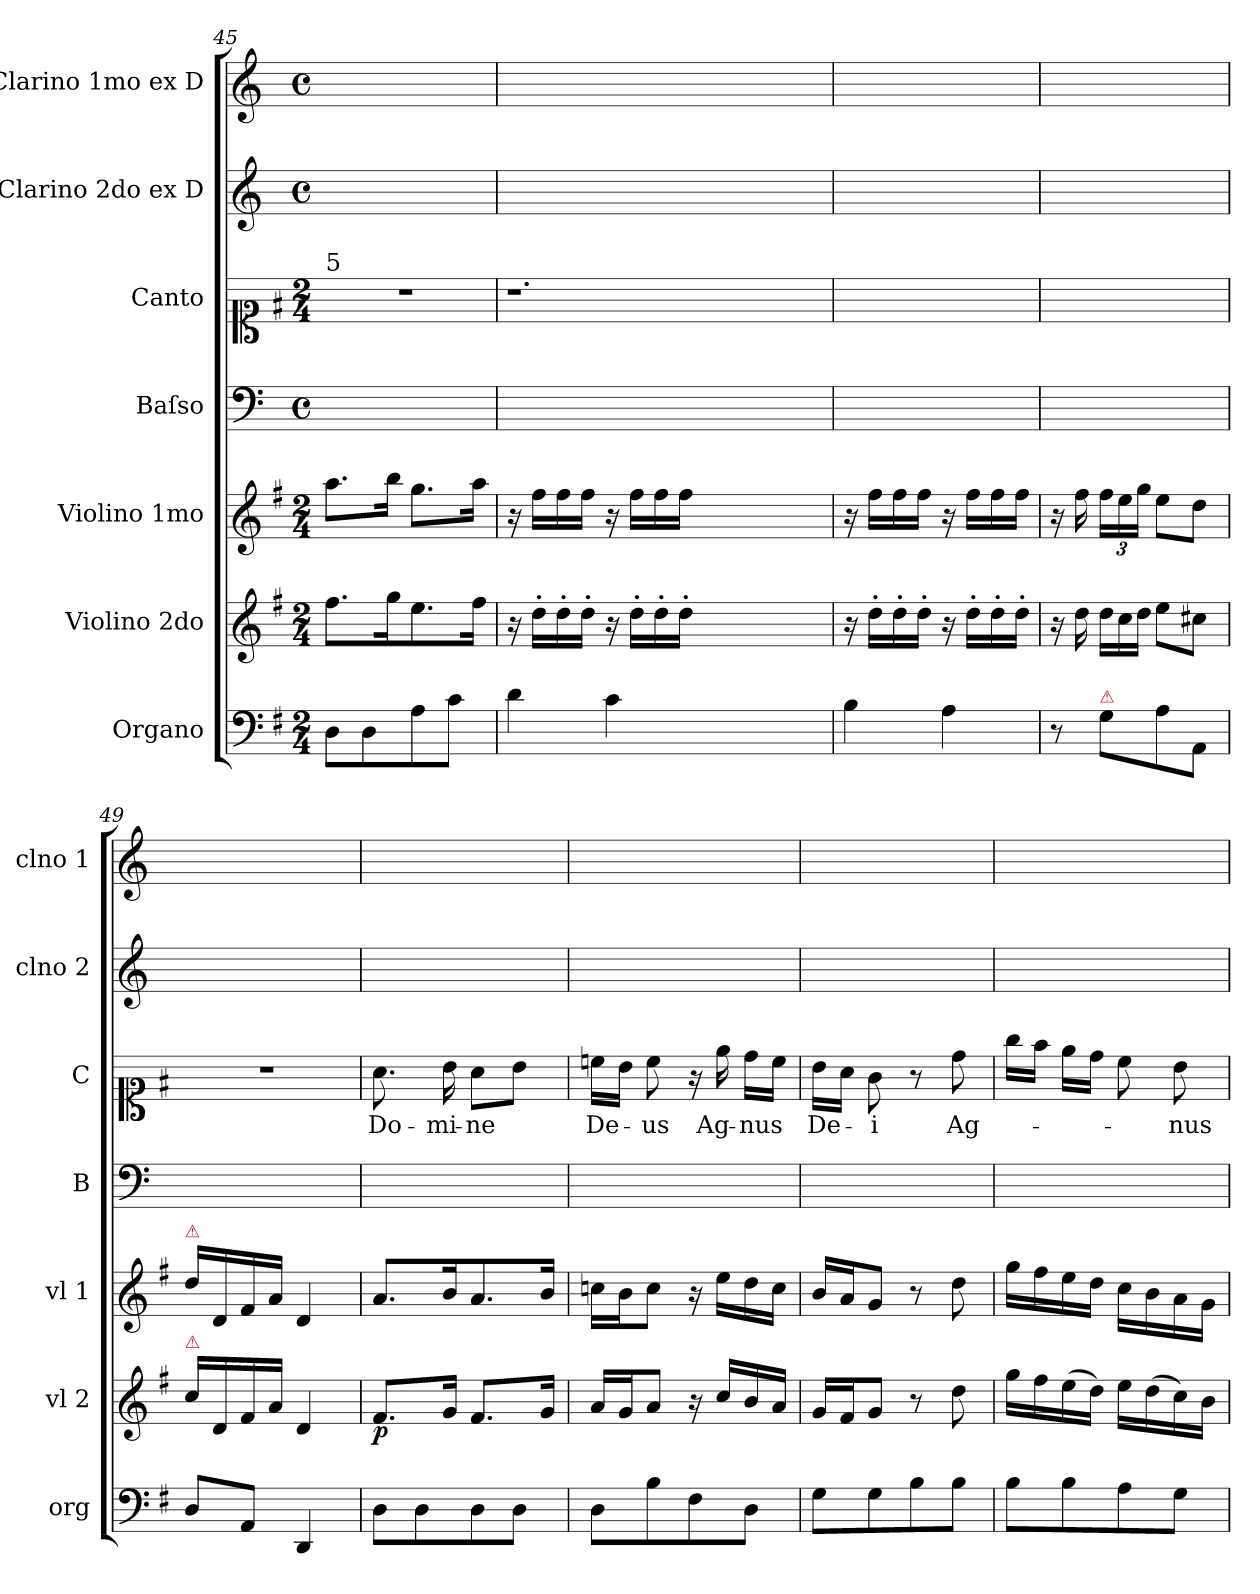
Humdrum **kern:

**kern	**dynam	**kern	**dynam	**kern	**kern	**kern	**text	**kern	**kern
*part7	*part7	*part6	*part6	*part5	*part4	*part3	*part3	*part2	*part1
*staff7	*staff7	*staff6	*staff6	*staff5	*staff4	*staff3	*staff3	*staff2	*staff1
*I"Organo	*	*I"Violino 2do	*	*I"Violino 1mo	*I"Baſso	*I"Canto	*	*I"Clarino 2do ex D	*I"Clarino 1mo ex D
*I'org	*	*I'vl 2	*	*I'vl 1	*I'B	*I'C	*	*I'clno 2	*I'clno 1
*clefF4	*	*clefG2	*	*clefG2	*clefF4	*clefC1	*	*clefG2	*clefG2
*	*	*	*	*	*	*	*	*ITrd6c10	*ITrd6c10
*k[f#]	*	*k[f#]	*	*k[f#]	*	*k[f#]	*	*k[f#c#]	*k[f#c#]
*M2/4	*	*M2/4	*	*M2/4	*M4/4	*M2/4	*	*M4/4	*M4/4
*	*	*	*	*	*met(c)	*	*	*met(c)	*met(c)
=45	=45	=45	=45	=45	=45	=45	=45	=45	=45
!	!	!	!	!	!	!LO:TX:a:t=5	!	!	!
8D\L	.	8.ff#\L	.	8.aa\L	2ryy	2r	.	2ryy	2ryy
8D\	.	.	.	.	.	.	.	.	.
.	.	16gg\K	.	16bb\Jk	.	.	.	.	.
8A\	.	8.ee\	.	8.gg\L	.	.	.	.	.
8c\J	.	.	.	.	.	.	.	.	.
.	.	16ff#\Jk	.	16aa\Jk	.	.	.	.	.
=46	=46	=46	=46	=46	=46	=46	=46	=46	=46
4d\	.	16r	.	16r	2ryy	1.r	.	2ryy	2ryy
.	.	16dd'\LL	.	16ff#\LL	.	.	.	.	.
.	.	16dd'\	.	16ff#\	.	.	.	.	.
.	.	16dd'\JJ	.	16ff#\JJ	.	.	.	.	.
4c\	.	16r	.	16r	.	.	.	.	.
.	.	16dd'\LL	.	16ff#\LL	.	.	.	.	.
.	.	16dd'\	.	16ff#\	.	.	.	.	.
.	.	16dd'\JJ	.	16ff#\JJ	.	.	.	.	.
1ryy	.	1ryy	.	1ryy	1ryy	.	.	1ryy	1ryy
=47	=47	=47	=47	=47	=47	=47	=47	=47	=47
4B\	.	16r	.	16r	2ryy	2ryy	.	2ryy	2ryy
.	.	16dd'\LL	.	16ff#\LL	.	.	.	.	.
.	.	16dd'\	.	16ff#\	.	.	.	.	.
.	.	16dd'\JJ	.	16ff#\JJ	.	.	.	.	.
4A\	.	16r	.	16r	.	.	.	.	.
.	.	16dd'\LL	.	16ff#\LL	.	.	.	.	.
.	.	16dd'\	.	16ff#\	.	.	.	.	.
.	.	16dd'\JJ	.	16ff#\JJ	.	.	.	.	.
=48	=48	=48	=48	=48	=48	=48	=48	=48	=48
8r	.	16r	.	16r	2ryy	2ryy	.	2ryy	2ryy
.	.	16dd\	.	16ff#\	.	.	.	.	.
*	*	*Xtuplet	*	*	*	*	*	*	*
!LO:TX:a:color=crimson:t=⚠	!	!	!	!	!	!	!	!	!
8G\L	.	24dd\LL	.	24ff#\LL	.	.	.	.	.
.	.	24cc\	.	24ee\	.	.	.	.	.
.	.	24dd\JJ	.	24gg\JJ	.	.	.	.	.
8A\	.	8ee\L	.	8ee\L	.	.	.	.	.
8AA/J	.	8cc#X\J	.	8dd\J	.	.	.	.	.
=49	=49	=49	=49	=49	=49	=49	=49	=49	=49
!	!	!	!	!LO:TX:a:color=crimson:t=⚠	!	!	!	!	!
!	!	!LO:TX:a:color=crimson:t=⚠	!	!	!	!	!	!	!
8D/L	.	16cc\LL	.	16dd\LL	2ryy	2r	.	2ryy	2ryy
.	.	16d/	.	16d/	.	.	.	.	.
8AA/J	.	16f#/	.	16f#/	.	.	.	.	.
.	.	16a/JJ	.	16a/JJ	.	.	.	.	.
4DD/	.	4d/	.	4d/	.	.	.	.	.
=50	=50	=50	=50	=50	=50	=50	=50	=50	=50
8D\L	pu	8.f#/L	p	8.a/L	2ryy	8.a\	Do-	2ryy	2ryy
8D\	.	.	.	.	.	.	.	.	.
.	.	16g/Jk	.	16b/K	.	16b\	-mi-	.	.
8D\	.	8.f#/L	.	8.a/	.	8a\L	-ne	.	.
8D\J	.	.	.	.	.	8b\J	.	.	.
.	.	16g/Jk	.	16b/Jk	.	.	.	.	.
=51	=51	=51	=51	=51	=51	=51	=51	=51	=51
8D\L	.	16a/LL	.	16ccn\LL	2ryy	16ccn\LL	De-	2ryy	2ryy
.	.	16g/J	.	16b\J	.	16b\JJ	.	.	.
8B\	.	8a/J	.	8cc\J	.	8cc\	-us	.	.
8F#\	.	16r	.	16r	.	16r	.	.	.
.	.	16cc/LL	.	16ee\LL	.	16ee\	Ag-	.	.
8D\J	.	16b/	.	16dd\	.	16dd\LL	-nus	.	.
.	.	16a/JJ	.	16cc\JJ	.	16cc\JJ	.	.	.
=52	=52	=52	=52	=52	=52	=52	=52	=52	=52
8G\L	.	16g/LL	.	16b/LL	2ryy	16b\LL	De-	2ryy	2ryy
.	.	16f#/J	.	16a/J	.	16a\JJ	.	.	.
8G\	.	8g/J	.	8g/J	.	8g\	-i	.	.
8B\	.	8r	.	8r	.	8r	.	.	.
8B\J	.	8dd\	.	8dd\	.	8dd\	Ag-	.	.
=53	=53	=53	=53	=53	=53	=53	=53	=53	=53
8B\L	.	16gg\LL	.	16gg\LL	2ryy	16gg\LL	.	2ryy	2ryy
.	.	16ff#\	.	16ff#\	.	16ff#\JJ	.	.	.
8B\	.	(16ee\	.	16ee\	.	16ee\LL	.	.	.
.	.	16dd\JJ)	.	16dd\JJ	.	16dd\JJ	.	.	.
8A\	.	16ee\LL	.	16cc\LL	.	8cc\	.	.	.
.	.	(16dd\	.	16b\	.	.	.	.	.
8G\J	.	16cc\)	.	16a\	.	8b\	-nus	.	.
.	.	16b\JJ	.	16g\JJ	.	.	.	.	.
=	=	=	=	=	=	=	=	=	=
*-	*-	*-	*-	*-	*-	*-	*-	*-	*-
